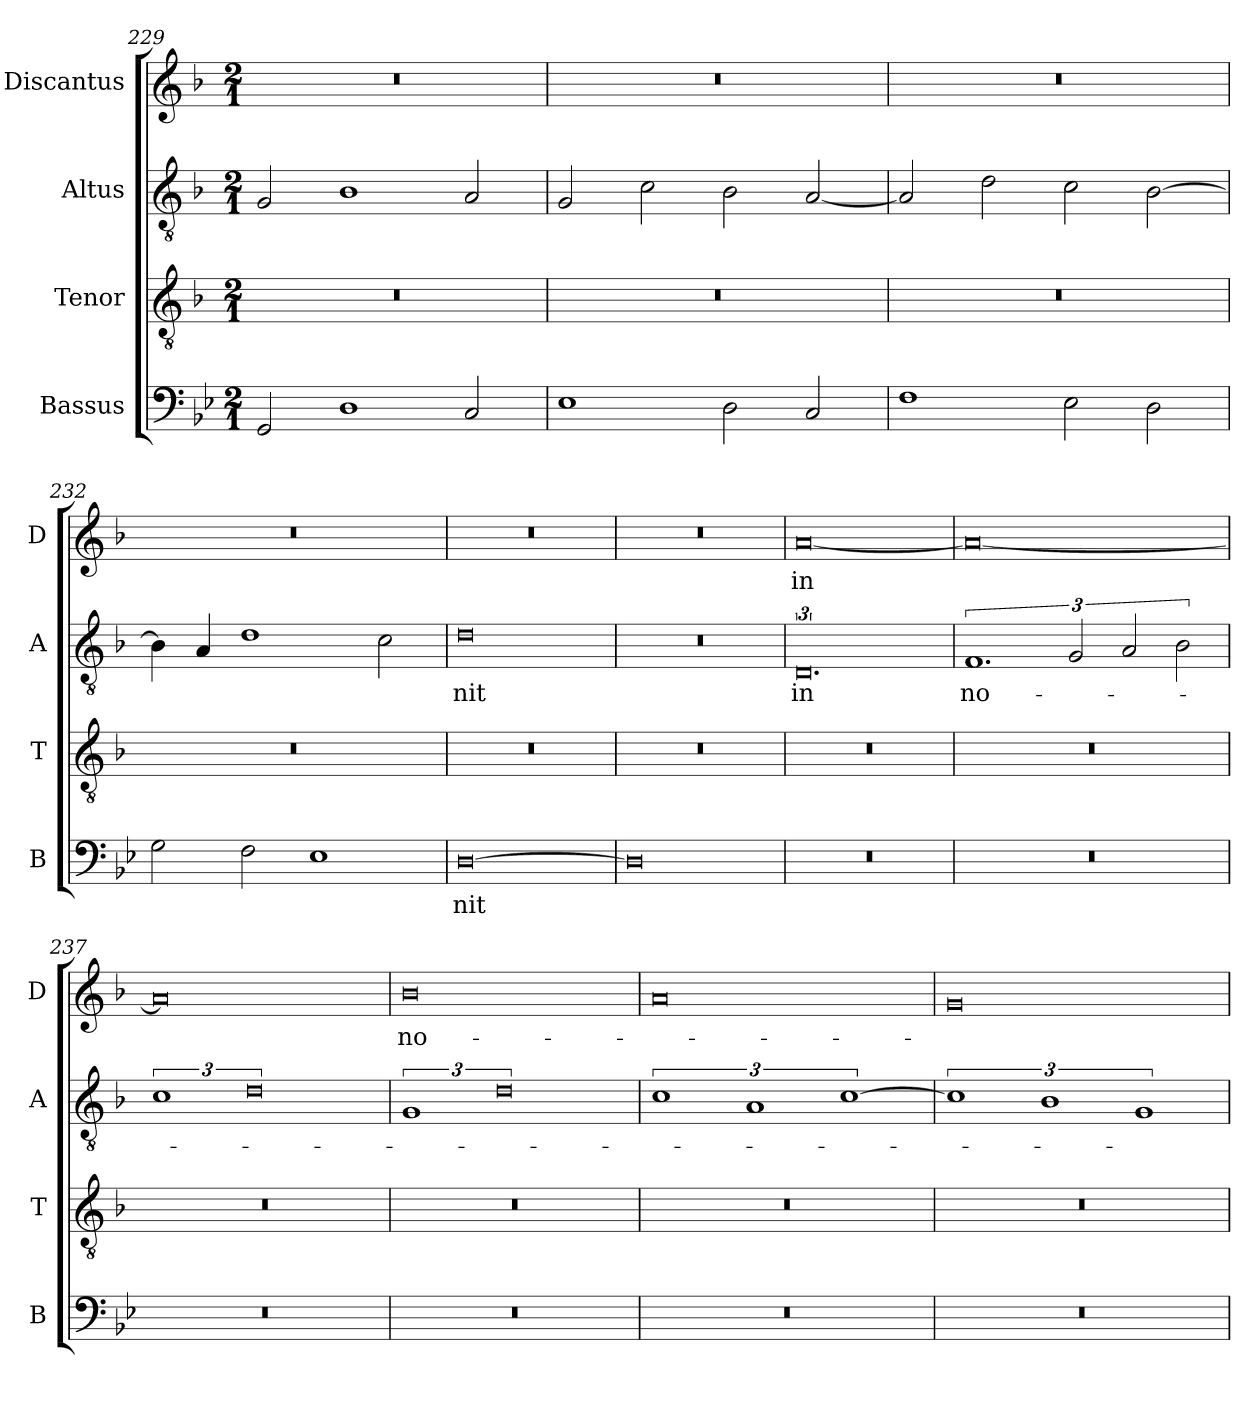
**kern	**text	**kern	**kern	**text	**kern	**text
*part4	*part4	*part3	*part2	*part2	*part1	*part1
*staff4	*staff4	*staff3	*staff2	*staff2	*staff1	*staff1
*I"Bassus	*	*I"Tenor	*I"Altus	*	*I"Discantus	*
*I'B	*	*I'T	*I'A	*	*I'D	*
*clefF4	*	*clefGv2	*clefGv2	*	*clefG2	*
*k[b-e-]	*	*k[b-]	*k[b-]	*	*k[b-]	*
*M2/1	*	*M2/1	*M2/1	*	*M2/1	*
=229	=229	=229	=229	=229	=229	=229
2GG	.	0r	2G	.	0r	.
1D	.	.	1B-	.	.	.
2C	.	.	2A	.	.	.
=230	=230	=230	=230	=230	=230	=230
1E-	.	0r	2G	.	0r	.
.	.	.	2c	.	.	.
2D	.	.	2B-	.	.	.
2C	.	.	[2A	.	.	.
=231	=231	=231	=231	=231	=231	=231
1F	.	0r	2A]	.	0r	.
.	.	.	2d	.	.	.
2E-	.	.	2c	.	.	.
2D	.	.	[2B-	.	.	.
=232	=232	=232	=232	=232	=232	=232
2G	.	0r	4B-]	.	0r	.
.	.	.	4A	.	.	.
2F	.	.	1d	.	.	.
1E-	.	.	.	.	.	.
.	.	.	2c	.	.	.
=233	=233	=233	=233	=233	=233	=233
[0D	-nit	0r	0d	-nit	0r	.
=234	=234	=234	=234	=234	=234	=234
0D]	.	0r	0r	.	0r	.
=235	=235	=235	=235	=235	=235	=235
0r	.	0r	3%4.D	in	[0a	in
=236	=236	=236	=236	=236	=236	=236
0r	.	0r	3%2.F	no-	0a_	.
.	.	.	3G	.	.	.
.	.	.	3A	.	.	.
.	.	.	3B-	.	.	.
=237	=237	=237	=237	=237	=237	=237
0r	.	0r	3%2c	.	0a]	.
.	.	.	3%4d	.	.	.
=238	=238	=238	=238	=238	=238	=238
0r	.	0r	3%2G	.	0b-	no-
.	.	.	3%4d	.	.	.
=239	=239	=239	=239	=239	=239	=239
0r	.	0r	3%2c	.	0a	.
.	.	.	3%2A	.	.	.
.	.	.	[3%2c	.	.	.
=240	=240	=240	=240	=240	=240	=240
0r	.	0r	3%2c]	.	0g	.
.	.	.	3%2B-	.	.	.
.	.	.	3%2G	.	.	.
=	=	=	=	=	=	=
*-	*-	*-	*-	*-	*-	*-
